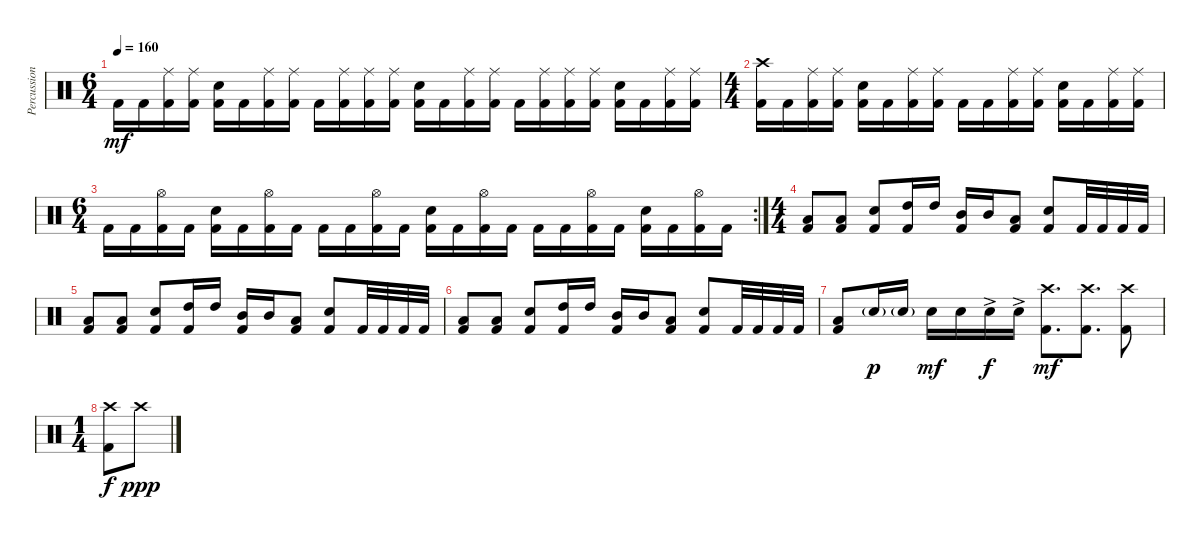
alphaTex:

\track ("Percussioni" "Percussion") {instrument percussion}
\staff {score}
\articulation defaults
\ts (6 4)
\tempo 160
\clef neutral
\ks c "Kick (hit) 2".16{dy mf} "Kick (hit) 2".16
("Ride (middle)" "Kick (hit) 2").16 ("Ride (middle)" "Kick (hit) 2").16 ("Electric Snare (hit)" "Kick (hit) 2").16 "Kick (hit) 2".16 ("Ride (middle)" "Kick (hit) 2").16 ("Ride (middle)" "Kick (hit) 2").16 "Kick (hit) 2".16 ("Ride (middle)" "Kick (hit) 2").16 ("Ride (middle)" "Kick (hit) 2").16 ("Ride (middle)" "Kick (hit) 2").16 ("Electric Snare (hit)" "Kick (hit) 2").16 "Kick (hit) 2".16 ("Ride (middle)" "Kick (hit) 2").16 ("Ride (middle)" "Kick (hit) 2").16 "Kick (hit) 2".16 ("Ride (middle)" "Kick (hit) 2").16 ("Ride (middle)" "Kick (hit) 2").16 ("Ride (middle)" "Kick (hit) 2").16 ("Electric Snare (hit)" "Kick (hit) 2").16 "Kick (hit) 2".16 ("Ride (middle)" "Kick (hit) 2").16 ("Ride (middle)" "Kick (hit) 2").16 |
\ts (4 4)
("Crash high (hit)" "Kick (hit) 2").16 "Kick (hit) 2".16 ("Ride (middle)" "Kick (hit) 2").16 ("Ride (middle)" "Kick (hit) 2").16 ("Electric Snare (hit)" "Kick (hit) 2").16 "Kick (hit) 2".16 ("Ride (middle)" "Kick (hit) 2").16 ("Ride (middle)" "Kick (hit) 2").16 "Kick (hit) 2".16 "Kick (hit) 2".16 ("Ride (middle)" "Kick (hit) 2").16 ("Ride (middle)" "Kick (hit) 2").16 ("Electric Snare (hit)" "Kick (hit) 2").16 "Kick (hit) 2".16 ("Ride (middle)" "Kick (hit) 2").16 ("Ride (middle)" "Kick (hit) 2").16 |
\rc 2
\ts (6 4)
"Kick (hit) 2".16 "Kick (hit) 2".16 ("Hi-Hat (open)" "Kick (hit) 2").16 "Kick (hit) 2".16 ("Electric Snare (hit)" "Kick (hit) 2").16 "Kick (hit) 2".16 ("Hi-Hat (open)" "Kick (hit) 2").16 "Kick (hit) 2".16 "Kick (hit) 2".16 "Kick (hit) 2".16 ("Hi-Hat (open)" "Kick (hit) 2").16 "Kick (hit) 2".16 ("Electric Snare (hit)" "Kick (hit) 2").16 "Kick (hit) 2".16 ("Hi-Hat (open)" "Kick (hit) 2").16 "Kick (hit) 2".16 "Kick (hit) 2".16 "Kick (hit) 2".16 ("Hi-Hat (open)" "Kick (hit) 2").16 "Kick (hit) 2".16 ("Electric Snare (hit)" "Kick (hit) 2").16 "Kick (hit) 2".16 ("Hi-Hat (open)" "Kick (hit) 2").16 "Kick (hit) 2".16 |
\ts (4 4)
("Low Tom (hit)" "Kick (hit) 2").8 ("Low Tom (hit)" "Kick (hit) 2").8 ("Electric Snare (hit)" "Kick (hit) 2").8 ("High Tom (hit)" "Kick (hit) 2").16 "High Tom (hit)".16 ("Mid Tom (hit)" "Kick (hit) 2").16 "Mid Tom (hit)".16 ("Low Tom (hit)" "Kick (hit) 2").8 ("Electric Snare (hit)" "Kick (hit) 2").8 "Kick (hit) 2".32 "Kick (hit) 2".32 "Kick (hit) 2".32 "Kick (hit) 2".32 |
("Low Tom (hit)" "Kick (hit) 2").8 ("Low Tom (hit)" "Kick (hit) 2").8 ("Electric Snare (hit)" "Kick (hit) 2").8 ("High Tom (hit)" "Kick (hit) 2").16 "High Tom (hit)".16 ("Mid Tom (hit)" "Kick (hit) 2").16 "Mid Tom (hit)".16 ("Low Tom (hit)" "Kick (hit) 2").8 ("Electric Snare (hit)" "Kick (hit) 2").8 "Kick (hit) 2".32 "Kick (hit) 2".32 "Kick (hit) 2".32 "Kick (hit) 2".32 |
("Low Tom (hit)" "Kick (hit) 2").8 ("Low Tom (hit)" "Kick (hit) 2").8 ("Electric Snare (hit)" "Kick (hit) 2").8 ("High Tom (hit)" "Kick (hit) 2").16 "High Tom (hit)".16 ("Mid Tom (hit)" "Kick (hit) 2").16 "Mid Tom (hit)".16 ("Low Tom (hit)" "Kick (hit) 2").8 ("Electric Snare (hit)" "Kick (hit) 2").8 "Kick (hit) 2".32 "Kick (hit) 2".32 "Kick (hit) 2".32 "Kick (hit) 2".32 |
("Low Tom (hit)" "Kick (hit) 2").8 "Electric Snare (hit)"{g}.16{dy p} "Electric Snare (hit)"{g}.16 "Electric Snare (hit)".16{dy mf} "Electric Snare (hit)".16 "Electric Snare (hit)"{ac}.16{dy f} "Electric Snare (hit)"{ac}.16 ("Crash high (hit)" "Kick (hit) 2").8{d dy mf} ("Crash high (hit)" "Kick (hit) 2").8{d} ("Crash high (hit)" "Kick (hit) 2").8 |
\ts (1 4)
("Crash high (hit)" "Kick (hit) 2").8{dy f} "Crash high (hit)".8{dy ppp}
